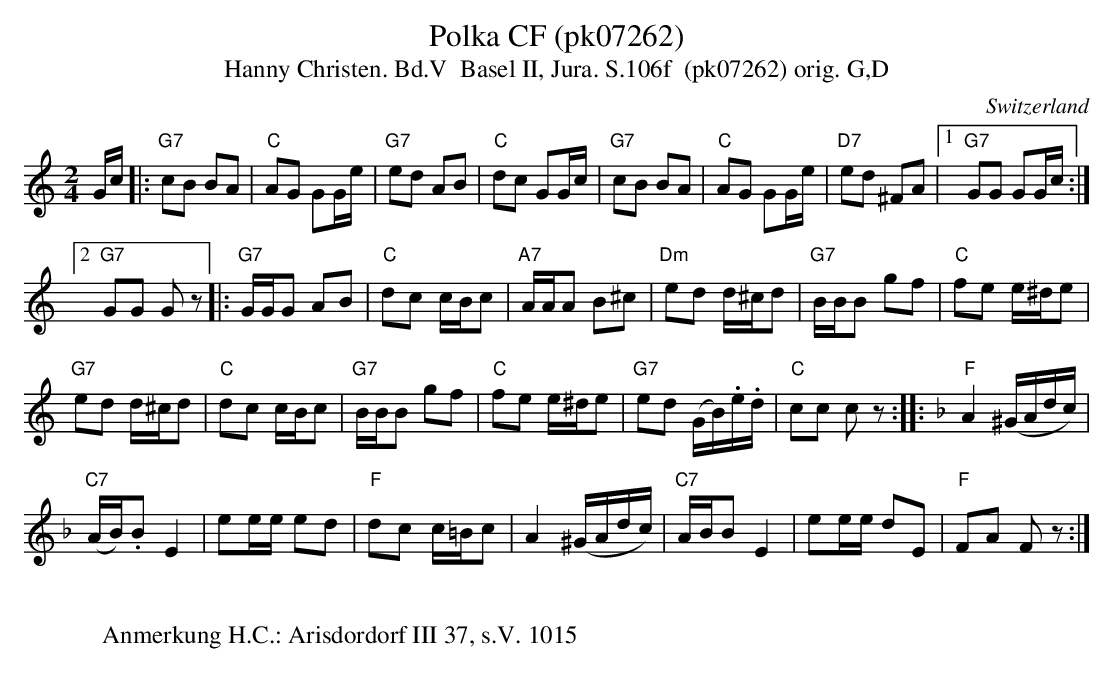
X:1
T: Polka CF (pk07262)
T:Hanny Christen. Bd.V  Basel II, Jura. S.106f  (pk07262) orig. G,D
M:2/4
L:1/8
O:Switzerland
K:C major
G/c/ |: "G7"cB BA | "C"AG GG/e/ | "G7"ed AB | "C"dc GG/c/ | "G7"cB BA | "C"AG GG/e/ | "D7"ed ^FA |1 "G7"GG GG/c/ :|2
"G7"GG Gz |: "G7"G/G/G AB | "C"dc c/B/c | "A7"A/A/A B^c | "Dm"ed d/^c/d | "G7"B/B/B gf | "C"fe e/^d/e  |
"G7"ed d/^c/d | "C"dc c/B/c | "G7"B/B/B gf | "C"fe e/^d/e | "G7"ed (G/B/).e/.d/ | "C"cc c z :: [K:F] "F"A2 (^G/A/d/c/) |
("C7"A/B/).B E2 | ee/e/ ed | "F"dc c/=B/c | A2 (^G/A/d/c/) | "C7"A/B/BE2 | ee/e/ dE | "F"FA Fz :|
W:
W: Anmerkung H.C.: Arisdordorf III 37, s.V. 1015
